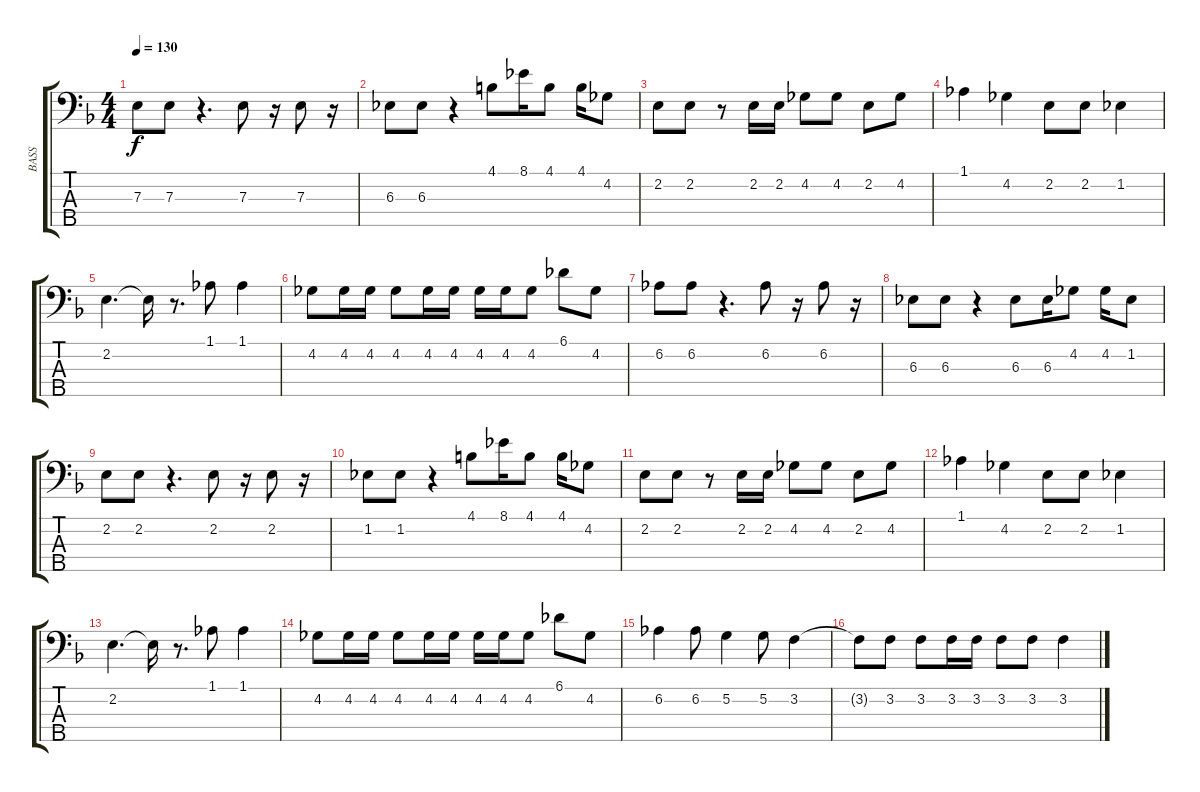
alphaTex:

\track ("BASS" "BASS") {instrument slapbass2}
\staff {score tabs}
\tuning (G2 D2 A1 E1 B0) {hide}
\ts (4 4)
\tempo 130
\clef f4
\ks dminor
7.3.8{dy f} 7.3.8 r.4{d} 7.3.8 r.16 7.3.8 r.16 |
6.3.8 6.3.8 r.4 4.1.8 8.1.16 4.1.8 4.1.16 4.2.8 |
2.2.8 2.2.8 r.8 2.2.16 2.2.16 4.2.8 4.2.8 2.2.8 4.2.8 |
1.1.4 4.2.4 2.2.8 2.2.8 1.2.4 |
2.2.4{d} 2.2{t}.16 r.8{d} 1.1.8 1.1.4 |
4.2.8 4.2.16 4.2.16 4.2.8 4.2.16 4.2.16 4.2.16 4.2.16 4.2.8 6.1.8 4.2.8 |
6.2.8 6.2.8 r.4{d} 6.2.8 r.16 6.2.8 r.16 |
6.3.8 6.3.8 r.4 6.3.8 6.3.16 4.2.8 4.2.16 1.2.8 |
2.2.8 2.2.8 r.4{d} 2.2.8 r.16 2.2.8 r.16 |
1.2.8 1.2.8 r.4 4.1.8 8.1.16 4.1.8 4.1.16 4.2.8 |
2.2.8 2.2.8 r.8 2.2.16 2.2.16 4.2.8 4.2.8 2.2.8 4.2.8 |
1.1.4 4.2.4 2.2.8 2.2.8 1.2.4 |
2.2.4{d} 2.2{t}.16 r.8{d} 1.1.8 1.1.4 |
4.2.8 4.2.16 4.2.16 4.2.8 4.2.16 4.2.16 4.2.16 4.2.16 4.2.8 6.1.8 4.2.8 |
6.2.4 6.2.8 5.2.4 5.2.8 3.2.4 |
3.2{t}.8 3.2.8 3.2.8 3.2.16 3.2.16 3.2.8 3.2.8 3.2.4
